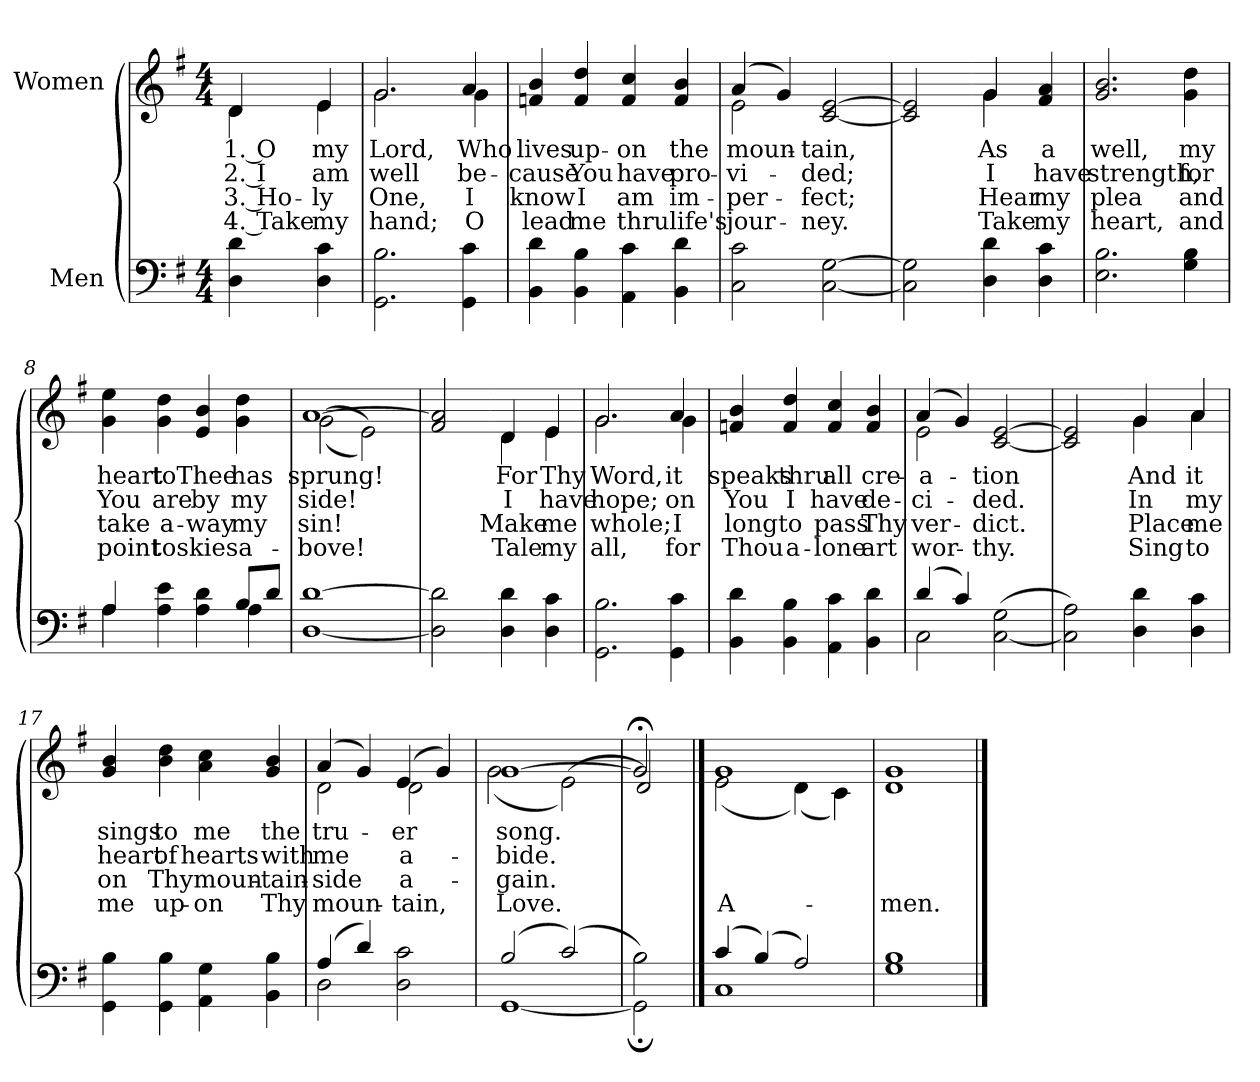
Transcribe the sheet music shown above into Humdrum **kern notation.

**kern	**kern	**text	**text	**text	**text
*part2	*part1	*part1	*part1	*part1	*part1
*staff2	*staff1	*staff1	*staff1	*staff1	*staff1
*I"Men	*I"Women	*	*	*	*
*clefF4	*clefG2	*	*	*	*
*k[f#]	*k[f#]	*	*	*	*
*M4/4	*M4/4	*	*	*	*
*MM110	*MM110	*	*	*	*
=1	=1	=1	=1	=1	=1
*	*^	*	*	*	*
!	!	!	!LO:LY:b	!LO:LY:b	!LO:LY:b	!LO:LY:b
4D\ 4d\	4d/	4d\	1. O	2. I	3. Ho-	4. Take
!	!	!	!LO:LY:b	!LO:LY:b	!LO:LY:b	!LO:LY:b
4D\ 4c\	4e/	4e\	my	am	-ly	my
=2	=2	=2	=2	=2	=2	=2
!	!	!	!LO:LY:b	!LO:LY:b	!LO:LY:b	!LO:LY:b
2.GG\ 2.B\	2.g/	2.g\	Lord,	well	One,	hand;
!	!	!	!LO:LY:b	!LO:LY:b	!LO:LY:b	!LO:LY:b
4GG\ 4c\	4a/	4g\	Who	be-	I	O
=3	=3	=3	=3	=3	=3	=3
!	!	!	!LO:LY:b	!LO:LY:b	!LO:LY:b	!LO:LY:b
*	*v	*v	*	*	*	*
4BB\ 4d\	4fn/ 4b/	lives	-cause	know	lead
!	!	!LO:LY:b	!LO:LY:b	!LO:LY:b	!LO:LY:b
4BB\ 4B\	4f/ 4dd/	up-	You	I	me
!	!	!LO:LY:b	!LO:LY:b	!LO:LY:b	!LO:LY:b
4AA\ 4c\	4f/ 4cc/	-on	have	am	thru
!	!	!LO:LY:b	!LO:LY:b	!LO:LY:b	!LO:LY:b
4BB\ 4d\	4f/ 4b/	the	pro-	im-	life's
=4	=4	=4	=4	=4	=4
!	!	!LO:LY:b	!LO:LY:b	!LO:LY:b	!LO:LY:b
*	*^	*	*	*	*
2C\ 2c\	(>4a/	2e\	moun-	-vi-	-per-	jour-
.	4g/)	.	.	.	.	.
!	!	!	!LO:LY:b	!LO:LY:b	!LO:LY:b	!LO:LY:b
[2C\ [2G\	[2c/ [2e/	2ryy	-tain,	-ded;	-fect;	-ney.
*	*v	*v	*	*	*	*
=5	=5	=5	=5	=5	=5
2C\] 2G\]	2c/] 2e/]	.	.	.	.
!!LO:LB:g=z
=6-	=6-	=6-	=6-	=6-	=6-
!	!	!LO:LY:b	!LO:LY:b	!LO:LY:b	!LO:LY:b
*	*^	*	*	*	*
4D\ 4d\	4g/	4g\	As	I	Hear	Take
!	!	!	!LO:LY:b	!LO:LY:b	!LO:LY:b	!LO:LY:b
4D\ 4c\	4f#/ 4a/	4ryy	a	have	my	my
=7	=7	=7	=7	=7	=7	=7
!	!	!	!LO:LY:b	!LO:LY:b	!LO:LY:b	!LO:LY:b
*	*v	*v	*	*	*	*
2.E\ 2.B\	2.g/ 2.b/	well,	strength,	plea	heart,
!	!	!LO:LY:b	!LO:LY:b	!LO:LY:b	!LO:LY:b
4G\ 4B\	4g\ 4dd\	my	for	and	and
=8	=8	=8	=8	=8	=8
*^	*	*	*	*	*
!	!	!	!LO:LY:b	!LO:LY:b	!LO:LY:b	!LO:LY:b
4A/	4A\	4g\ 4ee\	heart	You	take	point
!	!	!	!LO:LY:b	!LO:LY:b	!LO:LY:b	!LO:LY:b
4A\ 4e\	2ryy	4g\ 4dd\	to	are	a-	to
!	!	!	!LO:LY:b	!LO:LY:b	!LO:LY:b	!LO:LY:b
4A\ 4d\	.	4e/ 4b/	Thee	by	-way	skies
!	!	!	!LO:LY:b	!LO:LY:b	!LO:LY:b	!LO:LY:b
8B/L	4A\	4g\ 4dd\	has	my	my	a-
8d/J	.	.	.	.	.	.
*v	*v	*	*	*	*	*
=9	=9	=9	=9	=9	=9
!	!	!LO:LY:b	!LO:LY:b	!LO:LY:b	!LO:LY:b
*	*^	*	*	*	*
[1D [1d	[1a	(<(<2g\	sprung!	side!	sin!	-bove!
.	.	2e\))	.	.	.	.
*	*v	*v	*	*	*	*
=10	=10	=10	=10	=10	=10
2D\] 2d\]	2f#/ 2a/]	.	.	.	.
!!LO:LB:g=z
=11-	=11-	=11-	=11-	=11-	=11-
!	!	!LO:LY:b	!LO:LY:b	!LO:LY:b	!LO:LY:b
*	*^	*	*	*	*
4D\ 4d\	4d/	4d\	For	I	Make	Tale
!	!	!	!LO:LY:b	!LO:LY:b	!LO:LY:b	!LO:LY:b
4D\ 4c\	4e/	4e\	Thy	have	me	my
=12	=12	=12	=12	=12	=12	=12
!	!	!	!LO:LY:b	!LO:LY:b	!LO:LY:b	!LO:LY:b
2.GG\ 2.B\	2.g/	2.g\	Word,	hope;	whole;	all,
!	!	!	!LO:LY:b	!LO:LY:b	!LO:LY:b	!LO:LY:b
4GG\ 4c\	4a/	4g\	it	on	I	for
=13	=13	=13	=13	=13	=13	=13
!	!	!	!LO:LY:b	!LO:LY:b	!LO:LY:b	!LO:LY:b
*	*v	*v	*	*	*	*
4BB\ 4d\	4fn/ 4b/	speaks	You	long	Thou
!	!	!LO:LY:b	!LO:LY:b	!LO:LY:b	!LO:LY:b
4BB\ 4B\	4f/ 4dd/	thru	I	to	a-
!	!	!LO:LY:b	!LO:LY:b	!LO:LY:b	!LO:LY:b
4AA\ 4c\	4f/ 4cc/	all	have	pass	-lone
!	!	!LO:LY:b	!LO:LY:b	!LO:LY:b	!LO:LY:b
4BB\ 4d\	4f/ 4b/	cre-	de-	Thy	art
=14	=14	=14	=14	=14	=14
*^	*	*	*	*	*
!	!	!	!LO:LY:b	!LO:LY:b	!LO:LY:b	!LO:LY:b
*	*	*^	*	*	*	*
(>4d/	2C\	(>4a/	2e\	-a-	-ci-	ver-	wor-
4c/)	.	4g/)	.	.	.	.	.
!	!	!	!	!LO:LY:b	!LO:LY:b	!LO:LY:b	!LO:LY:b
(>[2C\ 2G\	2ryy	[2c/ [2e/	2ryy	-tion	-ded.	-dict.	-thy.
*v	*v	*	*	*	*	*	*
*	*v	*v	*	*	*	*
=15	=15	=15	=15	=15	=15
2C\] 2A\)	2c/] 2e/]	.	.	.	.
!!LO:LB:g=z
=16-	=16-	=16-	=16-	=16-	=16-
!	!	!LO:LY:b	!LO:LY:b	!LO:LY:b	!LO:LY:b
*	*^	*	*	*	*
4D\ 4d\	4g/	4g\	And	In	Place	Sing
!	!	!	!LO:LY:b	!LO:LY:b	!LO:LY:b	!LO:LY:b
4D\ 4c\	4a/	4a\	it	my	me	to
=17	=17	=17	=17	=17	=17	=17
!	!	!	!LO:LY:b	!LO:LY:b	!LO:LY:b	!LO:LY:b
*	*v	*v	*	*	*	*
4GG\ 4B\	4g/ 4b/	sings	heart	on	me
!	!	!LO:LY:b	!LO:LY:b	!LO:LY:b	!LO:LY:b
4GG\ 4B\	4b\ 4dd\	to	of	Thy	up-
!	!	!LO:LY:b	!LO:LY:b	!LO:LY:b	!LO:LY:b
4AA\ 4G\	4a\ 4cc\	me	hearts	moun-	-on
!	!	!LO:LY:b	!LO:LY:b	!LO:LY:b	!LO:LY:b
4BB\ 4B\	4g/ 4b/	the	with	-tain-	Thy
=18	=18	=18	=18	=18	=18
*^	*	*	*	*	*
!	!	!	!LO:LY:b	!LO:LY:b	!LO:LY:b	!LO:LY:b
*	*	*^	*	*	*	*
(>4A/	2D\	(>4a/	2d\	tru-	me	-side	moun-
4d/)	.	4g/)	.	.	.	.	.
!	!	!	!	!LO:LY:b	!LO:LY:b	!LO:LY:b	!LO:LY:b
2D\ 2c\	2ryy	(>4e/	2d\	-er	a-	a-	-tain,
.	.	4g/)	.	.	.	.	.
=19	=19	=19	=19	=19	=19	=19	=19
!	!	!	!	!LO:LY:b	!LO:LY:b	!LO:LY:b	!LO:LY:b
(>2B/	[1GG	[1g	(<2g\	song.	-bide.	-gain.	Love.
(>2c/)	.	.	(<2e\)	.	.	.	.
=20	=20	=20	=20	=20	=20	=20	=20
2B\)	2GG;\]	2g;</]	2d/)	.	.	.	.
==21	==21	==21	==21	==21	==21	==21	==21
!	!	!	!	!	!	!	!LO:LY:b
(>4c/	1C	1g	(<2e\	.	.	.	A-
(>4B/)	.	.	.	.	.	.	.
2A/)	.	.	(<4d\)	.	.	.	.
.	.	.	4c\)	.	.	.	.
=22	=22	=22	=22	=22	=22	=22	=22
!	!	!	!	!	!	!	!LO:LY:b
*	*	*v	*v	*	*	*	*
1B	1G	1d 1g	.	.	.	-men.
*v	*v	*	*	*	*	*
==	==	==	==	==	==
*-	*-	*-	*-	*-	*-
